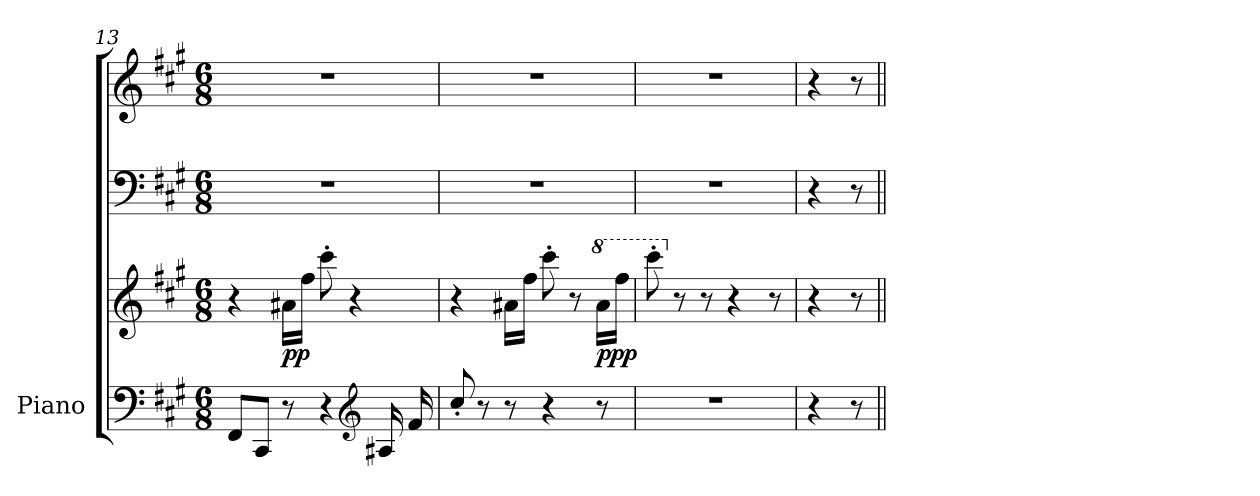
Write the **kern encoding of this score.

**kern	**kern	**kern	**kern	**dynam
*part1	*part1	*part1	*part1	*part1
*staff4	*staff3	*staff2	*staff1	*staff1/2/3/4
*I"Piano	*	*	*	*
*I'Pno.	*	*	*	*
!!LO:PB:g=z
*clefF4	*clefG2	*clefF4	*clefG2	*
*k[f#c#g#]	*k[f#c#g#]	*k[f#c#g#]	*k[f#c#g#]	*
*M6/8	*M6/8	*M6/8	*M6/8	*
=13	=13	=13	=13	=13
8FF#/L	4r	2.r	2.r	.
8CC#/J	.	.	.	.
!	!	!	!	!LO:DY:b=3
8r	16a#X\LL	.	.	pp
.	16ff#\JJ	.	.	.
4r	8ccc#'\	.	.	.
.	4r	.	.	.
*clefG2	*	*	*	*
16A#X/	.	.	.	.
16f#/	.	.	.	.
=14	=14	=14	=14	=14
8cc#'/	4r	2.r	2.r	.
8r	.	.	.	.
8r	16a#X\LL	.	.	.
.	16ff#\JJ	.	.	.
4r	8ccc#'\	.	.	.
.	8r	.	.	.
*	*8va	*	*	*
!	!	!	!	!LO:DY:b=3
8r	16aa#\LL	.	.	ppp
.	16fff#\JJ	.	.	.
=15	=15	=15	=15	=15
2.r	8cccc#'\	2.r	2.r	.
*	*X8va	*	*	*
.	8r	.	.	.
.	8r	.	.	.
.	4r	.	.	.
.	8r	.	.	.
=16	=16	=16	=16	=16
4r	4r	4r	4r	.
8r	8r	8r	8r	.
=||	=||	=||	=||	=||
*-	*-	*-	*-	*-
